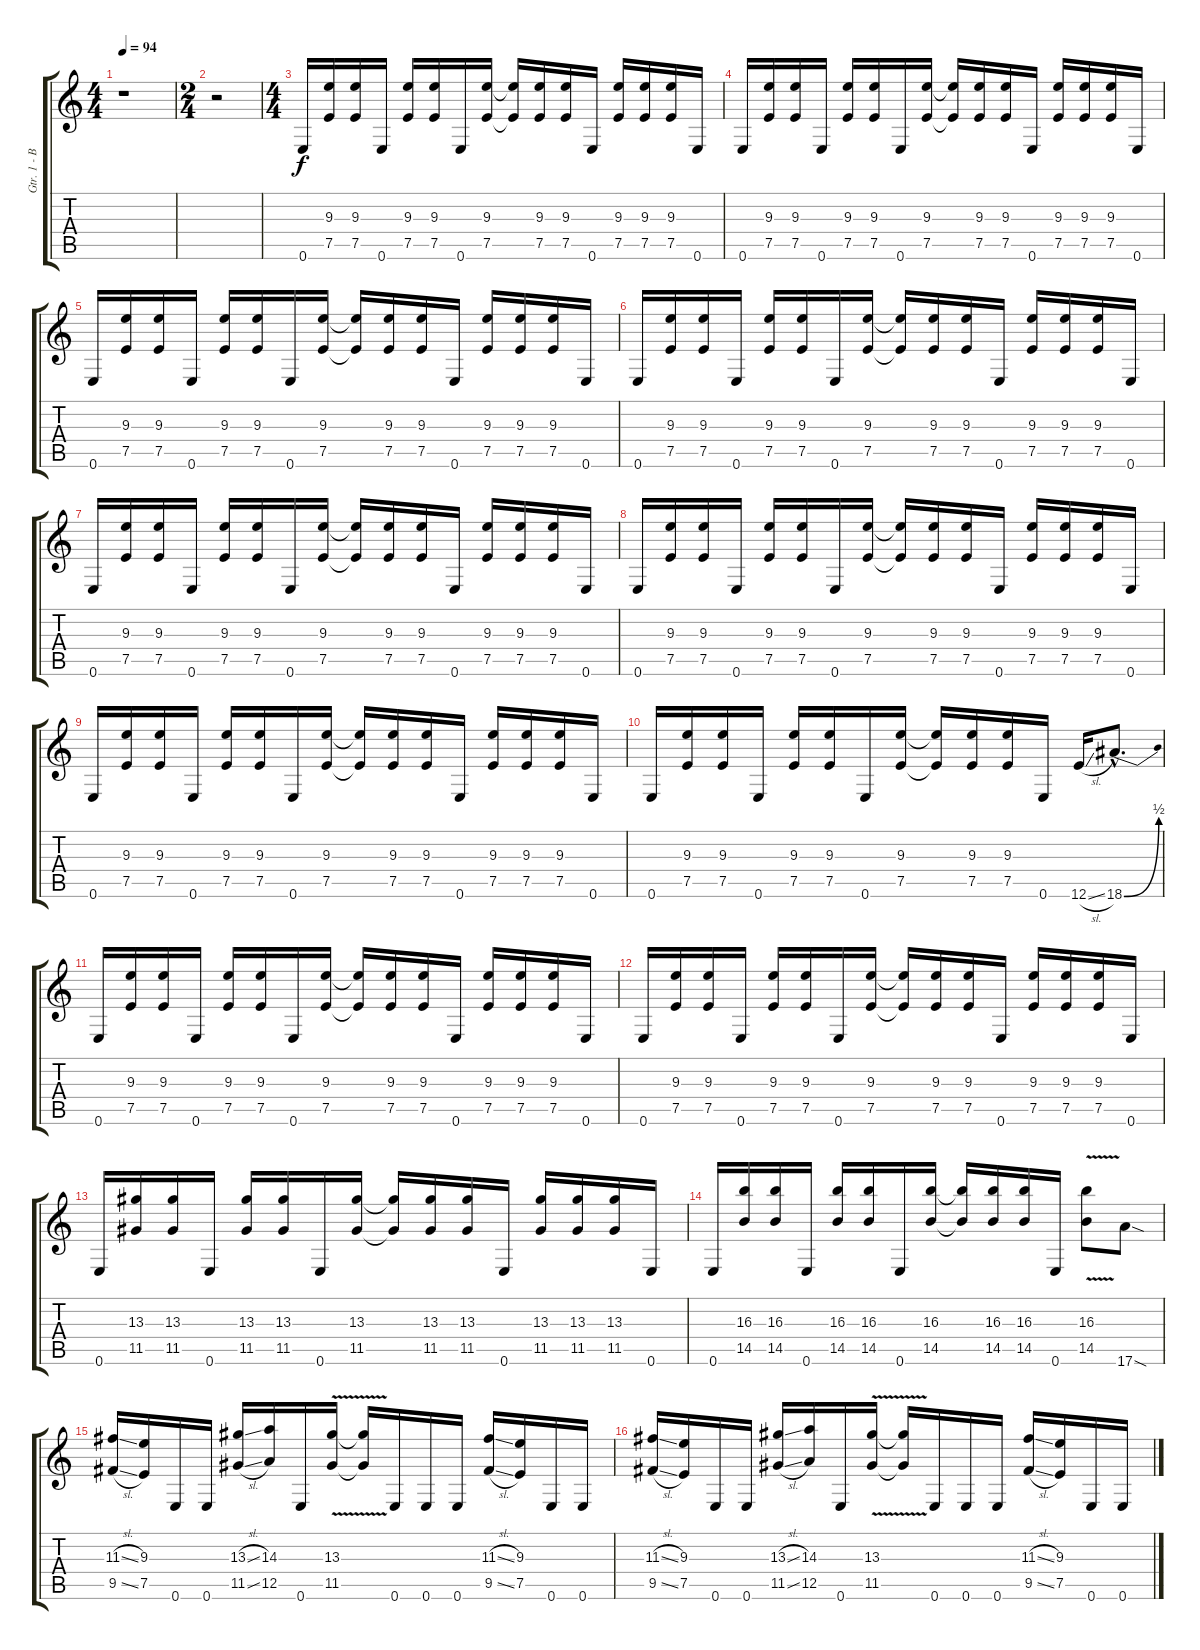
\track ("Gtr. 1 - Billy" "Gtr. 1 - B") {instrument overdrivenguitar}
\staff {score tabs}
\tuning (E4 B3 G3 D3 A2 E2) {hide}
\ts (4 4)
\tempo 94
\clef g2
\ks c
r.1{dy f instrument overdrivenguitar} |
\ts (2 4)
r.2 |
\ts (4 4)
0.6.16{instrument electricguitarclean} (9.3 7.5).16 (9.3 7.5).16 0.6.16 (9.3 7.5).16 (9.3 7.5).16 0.6.16 (9.3 7.5).16 (9.3{t} 7.5{t}).16 (9.3 7.5).16 (9.3 7.5).16 0.6.16 (9.3 7.5).16 (9.3 7.5).16 (9.3 7.5).16 0.6.16 |
0.6.16 (9.3 7.5).16 (9.3 7.5).16 0.6.16 (9.3 7.5).16 (9.3 7.5).16 0.6.16 (9.3 7.5).16 (9.3{t} 7.5{t}).16 (9.3 7.5).16 (9.3 7.5).16 0.6.16 (9.3 7.5).16 (9.3 7.5).16 (9.3 7.5).16 0.6.16 |
0.6.16 (9.3 7.5).16 (9.3 7.5).16 0.6.16 (9.3 7.5).16 (9.3 7.5).16 0.6.16 (9.3 7.5).16 (9.3{t} 7.5{t}).16 (9.3 7.5).16 (9.3 7.5).16 0.6.16 (9.3 7.5).16 (9.3 7.5).16 (9.3 7.5).16 0.6.16 |
0.6.16 (9.3 7.5).16 (9.3 7.5).16 0.6.16 (9.3 7.5).16 (9.3 7.5).16 0.6.16 (9.3 7.5).16 (9.3{t} 7.5{t}).16 (9.3 7.5).16 (9.3 7.5).16 0.6.16 (9.3 7.5).16 (9.3 7.5).16 (9.3 7.5).16 0.6.16 |
0.6.16 (9.3 7.5).16 (9.3 7.5).16 0.6.16 (9.3 7.5).16 (9.3 7.5).16 0.6.16 (9.3 7.5).16 (9.3{t} 7.5{t}).16 (9.3 7.5).16 (9.3 7.5).16 0.6.16 (9.3 7.5).16 (9.3 7.5).16 (9.3 7.5).16 0.6.16 |
0.6.16 (9.3 7.5).16 (9.3 7.5).16 0.6.16 (9.3 7.5).16 (9.3 7.5).16 0.6.16 (9.3 7.5).16 (9.3{t} 7.5{t}).16 (9.3 7.5).16 (9.3 7.5).16 0.6.16 (9.3 7.5).16 (9.3 7.5).16 (9.3 7.5).16 0.6.16 |
0.6.16{instrument overdrivenguitar} (9.3 7.5).16 (9.3 7.5).16 0.6.16 (9.3 7.5).16 (9.3 7.5).16 0.6.16 (9.3 7.5).16 (9.3{t} 7.5{t}).16 (9.3 7.5).16 (9.3 7.5).16 0.6.16 (9.3 7.5).16 (9.3 7.5).16 (9.3 7.5).16 0.6.16 |
0.6.16 (9.3 7.5).16 (9.3 7.5).16 0.6.16 (9.3 7.5).16 (9.3 7.5).16 0.6.16 (9.3 7.5).16 (9.3{t} 7.5{t}).16 (9.3 7.5).16 (9.3 7.5).16 0.6.16 12.6{sl}.16 18.6{be (bend 0 0 60 2) hac}.8{d} |
0.6.16 (9.3 7.5).16 (9.3 7.5).16 0.6.16 (9.3 7.5).16 (9.3 7.5).16 0.6.16 (9.3 7.5).16 (9.3{t} 7.5{t}).16 (9.3 7.5).16 (9.3 7.5).16 0.6.16 (9.3 7.5).16 (9.3 7.5).16 (9.3 7.5).16 0.6.16 |
0.6.16 (9.3 7.5).16 (9.3 7.5).16 0.6.16 (9.3 7.5).16 (9.3 7.5).16 0.6.16 (9.3 7.5).16 (9.3{t} 7.5{t}).16 (9.3 7.5).16 (9.3 7.5).16 0.6.16 (9.3 7.5).16 (9.3 7.5).16 (9.3 7.5).16 0.6.16 |
0.6.16 (13.3 11.5).16 (13.3 11.5).16 0.6.16 (13.3 11.5).16 (13.3 11.5).16 0.6.16 (13.3 11.5).16 (13.3{t} 11.5{t}).16 (13.3 11.5).16 (13.3 11.5).16 0.6.16 (13.3 11.5).16 (13.3 11.5).16 (13.3 11.5).16 0.6.16 |
0.6.16 (16.3 14.5).16 (16.3 14.5).16 0.6.16 (16.3 14.5).16 (16.3 14.5).16 0.6.16 (16.3 14.5).16 (16.3{t} 14.5{t}).16 (16.3 14.5).16 (16.3 14.5).16 0.6.16 (16.3 14.5{v}).8 17.6{sod}.8 |
(11.3{sl} 9.5{sl}).16 (9.3 7.5).16 0.6.16 0.6.16 (13.3{sl} 11.5{sl}).16 (14.3 12.5).16 0.6.16 (13.3{v} 11.5{v}).16 (13.3{t} 11.5{t}).16 0.6.16 0.6.16 0.6.16 (11.3{sl} 9.5{sl}).16 (9.3 7.5).16 0.6.16 0.6.16 |
(11.3{sl} 9.5{sl}).16 (9.3 7.5).16 0.6.16 0.6.16 (13.3{sl} 11.5{sl}).16 (14.3 12.5).16 0.6.16 (13.3{v} 11.5{v}).16 (13.3{t} 11.5{t}).16 0.6.16 0.6.16 0.6.16 (11.3{sl} 9.5{sl}).16 (9.3 7.5).16 0.6.16 0.6.16
